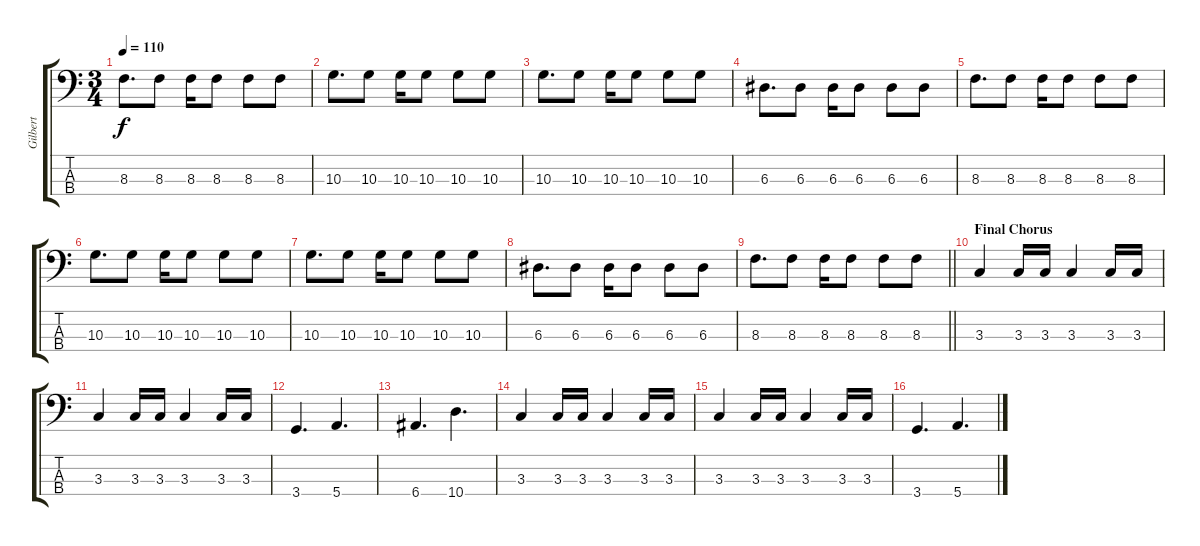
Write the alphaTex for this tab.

\track ("Gilbert" "Gilbert") {instrument electricbassfinger}
\staff {score tabs}
\tuning (G2 D2 A1 E1) {hide}
\ts (3 4)
\tempo 110
\clef f4
\ks c
8.3.8{d dy f} 8.3.8 8.3.16 8.3.8 8.3.8 8.3.8 |
10.3.8{d} 10.3.8 10.3.16 10.3.8 10.3.8 10.3.8 |
10.3.8{d} 10.3.8 10.3.16 10.3.8 10.3.8 10.3.8 |
6.3.8{d} 6.3.8 6.3.16 6.3.8 6.3.8 6.3.8 |
8.3.8{d} 8.3.8 8.3.16 8.3.8 8.3.8 8.3.8 |
10.3.8{d} 10.3.8 10.3.16 10.3.8 10.3.8 10.3.8 |
10.3.8{d} 10.3.8 10.3.16 10.3.8 10.3.8 10.3.8 |
6.3.8{d} 6.3.8 6.3.16 6.3.8 6.3.8 6.3.8 |
\barLineRight lightlight
8.3.8{d} 8.3.8 8.3.16 8.3.8 8.3.8 8.3.8 |
\section ("" "Final Chorus")
3.3.4 3.3.16 3.3.16 3.3.4 3.3.16 3.3.16 |
3.3.4 3.3.16 3.3.16 3.3.4 3.3.16 3.3.16 |
3.4.4{d} 5.4.4{d} |
6.4.4{d} 10.4.4{d} |
3.3.4 3.3.16 3.3.16 3.3.4 3.3.16 3.3.16 |
3.3.4 3.3.16 3.3.16 3.3.4 3.3.16 3.3.16 |
3.4.4{d} 5.4.4{d}
